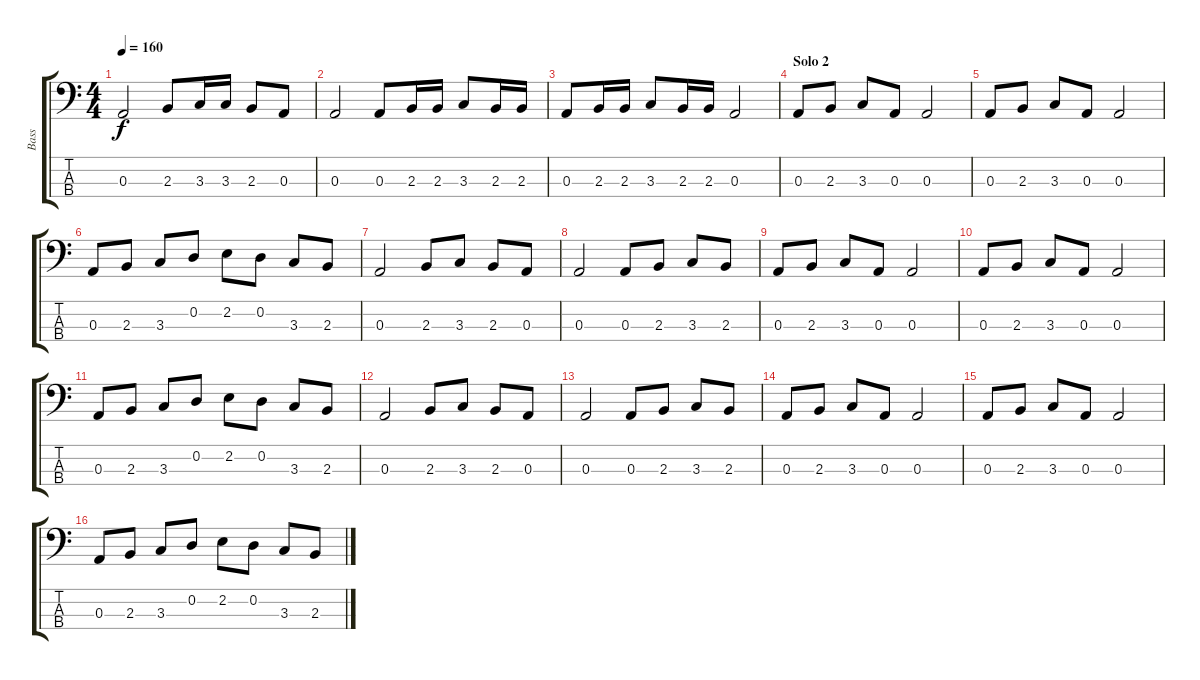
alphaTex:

\track ("Bass" "Bass") {instrument electricbassfinger}
\staff {score tabs}
\tuning (G2 D2 A1 E1) {hide}
\ts (4 4)
\tempo 160
\clef f4
\ks c
0.3.2{dy f} 2.3.8 3.3.16 3.3.16 2.3.8 0.3.8 |
0.3.2 0.3.8 2.3.16 2.3.16 3.3.8 2.3.16 2.3.16 |
0.3.8 2.3.16 2.3.16 3.3.8 2.3.16 2.3.16 0.3.2 |
\section ("" "Solo 2")
0.3.8 2.3.8 3.3.8 0.3.8 0.3.2 |
0.3.8 2.3.8 3.3.8 0.3.8 0.3.2 |
0.3.8 2.3.8 3.3.8 0.2.8 2.2.8 0.2.8 3.3.8 2.3.8 |
0.3.2 2.3.8 3.3.8 2.3.8 0.3.8 |
0.3.2 0.3.8 2.3.8 3.3.8 2.3.8 |
0.3.8 2.3.8 3.3.8 0.3.8 0.3.2 |
0.3.8 2.3.8 3.3.8 0.3.8 0.3.2 |
0.3.8 2.3.8 3.3.8 0.2.8 2.2.8 0.2.8 3.3.8 2.3.8 |
0.3.2 2.3.8 3.3.8 2.3.8 0.3.8 |
0.3.2 0.3.8 2.3.8 3.3.8 2.3.8 |
0.3.8 2.3.8 3.3.8 0.3.8 0.3.2 |
0.3.8 2.3.8 3.3.8 0.3.8 0.3.2 |
0.3.8 2.3.8 3.3.8 0.2.8 2.2.8 0.2.8 3.3.8 2.3.8
